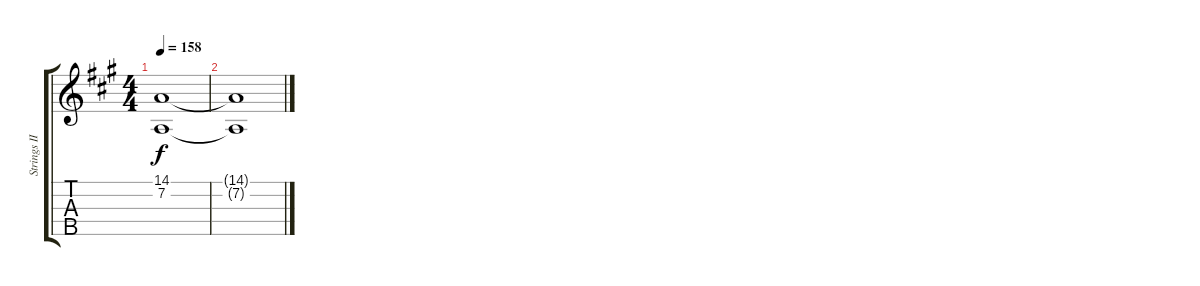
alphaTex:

\track ("Strings II" "Strings II") {instrument stringensemble1}
\staff {score tabs}
\tuning (G3 D3 A2 E2 B1) {hide}
\ts (4 4)
\tempo 158
\clef g2
\ks a
(14.1{t} 7.2{t}).1{dy f} |
(14.1{t} 7.2{t}).1
